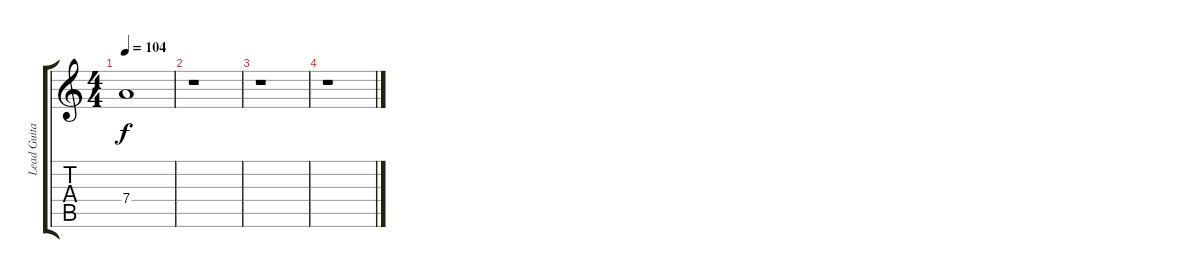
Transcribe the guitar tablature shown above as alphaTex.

\track ("Lead Guitar (Steve Morse)" "Lead Guita") {instrument overdrivenguitar}
\staff {score tabs}
\tuning (E4 B3 G3 D3 A2 E2) {hide}
\ts (4 4)
\tempo 104
\clef g2
\ks c
7.4{t}.1{dy f} |
r.1 |
r.1 |
r.1
